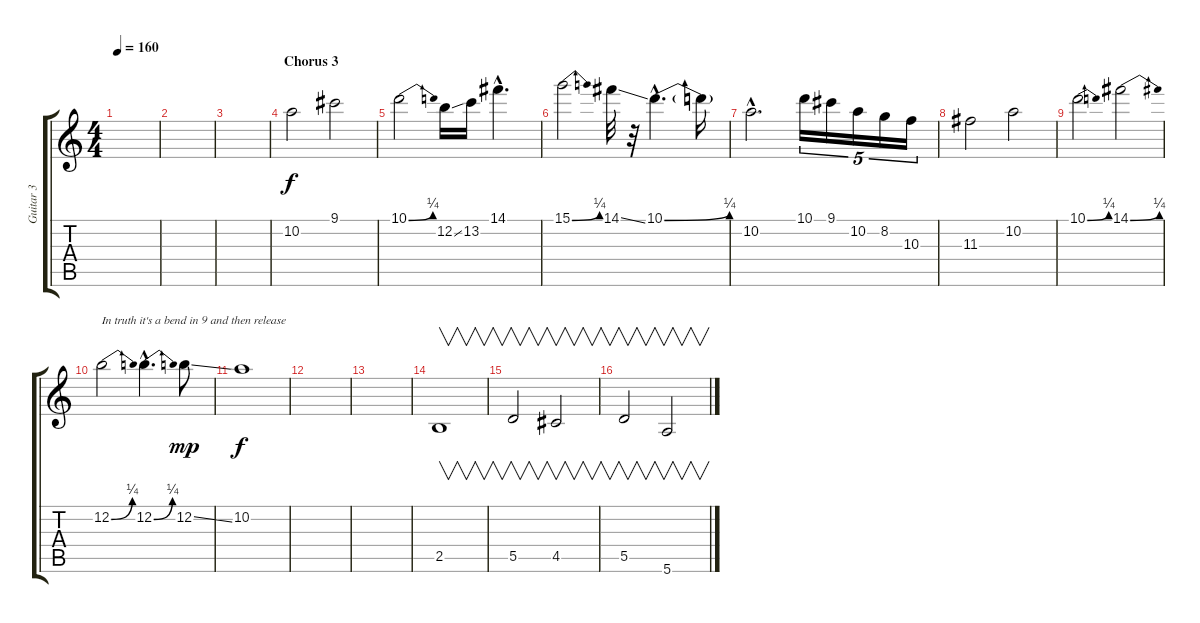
\track ("Guitar 3" "Guitar 3") {instrument distortionguitar}
\staff {score tabs}
\tuning (E4 B3 G3 D3 A2 E2) {hide}
\ts (4 4)
\tempo 160
\clef g2
\ks c
|
|
|
\section ("" "Chorus 3")
10.2.2 9.1.2 |
10.1{be (bend 0 0 60 1)}.2 12.2{ss}.16 13.2.16 14.1{hac}.4{d} |
15.1{be (bend 0 0 60 1)}.2 14.1{ss}.32 r.32 10.1{be (bend 0 0 60 1) hac}.4{d} 10.1{t}.16 |
10.2{hac}.2{d} 10.1.16{tu (5 4)} 9.1.16{tu (5 4)} 10.2.16{tu (5 4)} 8.2.16{tu (5 4)} 10.3.16{tu (5 4)} |
11.3.2 10.2.2 |
10.1{be (bend 0 0 60 1)}.2 14.1{be (bend 0 0 60 1)}.2 |
12.2{be (bend 0 0 60 1)}.2{txt "In truth it's a bend in 9 and then release"} 12.2{be (bend 0 0 60 1) hac}.4{d} 12.2{ss}.8{dy mp} |
10.2.1{dy f} |
|
|
2.5.1{v} |
5.5.2{v} 4.5.2{v} |
5.5.2{v} 5.6.2{v}
